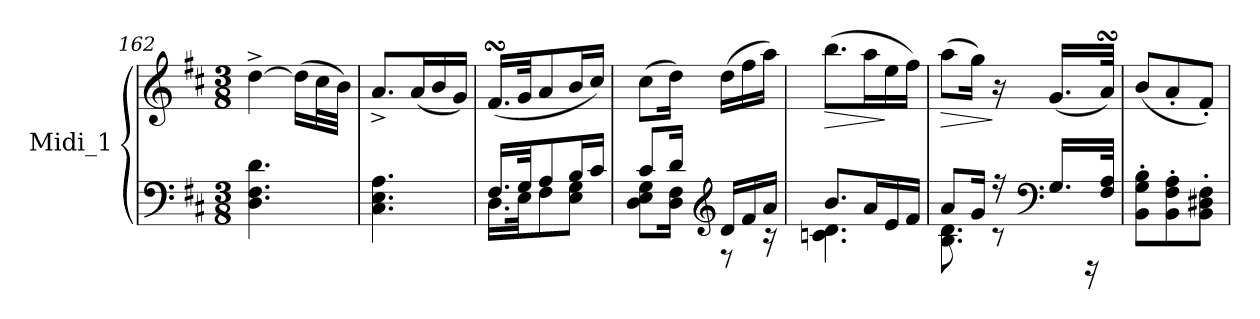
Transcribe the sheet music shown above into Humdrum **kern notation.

**kern	**kern	**dynam
*part1	*part1	*part1
*staff2	*staff1	*staff1/2
*I"Midi_1	*	*
*clefF4	*clefG2	*
*k[f#c#]	*k[f#c#]	*
*D:	*D:	*
*M3/8	*M3/8	*
=162	=162	=162
4.D\ 4.F#\ 4.d\	[4dd^\	.
.	(>16dd\LL]	.
.	32cc#\L	.
.	32b\JJJ)	.
!!LO:LB:g=z
=163	=163	=163
4.C#\ 4.E\ 4.A\	8.a^/L	.
.	(<16a/L	.
.	16b/	.
.	16g/JJ)	.
=164	=164	=164
*^	*	*
16.F#/LL	16.D\LL	(<16.f#sSsS/LL	.
32G/JK	32E\JK	32g/JK	.
8A/	8F#\	8a/	.
16B/L	8E\ 8G\J	16b/L	.
16c#/JJ	.	16cc#/JJ)	.
=165	=165	=165	=165
8c#/L	8D\ 8E\ 8G\L	(>8cc#\L	.
16d/Jk	16D\ 16F#\Jk	16dd\Jk)	.
*clefG2	*	*	*
16d/LL	8r	(>16dd\LL	.
16f#/	.	16ff#\	.
16a/JJ	16r	16aa\JJ)	.
=166	=166	=166	=166
!	!	!	!LO:HP:b
8.b/L	4.cn\ 4.d\	(>8.bb\L	>
16a/L	.	16aa\L	.
16e/	.	16ee\	]
16f#/JJ	.	16ff#\JJ)	.
=167	=167	=167	=167
!	!	!	!LO:HP:b
8a/L	8.B\ 8.d\	(>8aa\L	>
16g/Jk	.	16gg\Jk)	.
16r	8r	16r	]
*clefF4	*	*	*
16.G/LL	.	(<16.g/LL	.
.	16rFFF	.	.
32F#/ 32A/JJk	.	32asSSS/JJk)	.
*v	*v	*	*
=168	=168	=168
8BB\' 8G\' 8B\'L	(<8b/L	.
8BB\' 8F#\' 8A\'	8a'/	.
8BB\' 8D#X\' 8F#\'J	8f#'/J)	.
=	=	=
*-	*-	*-
